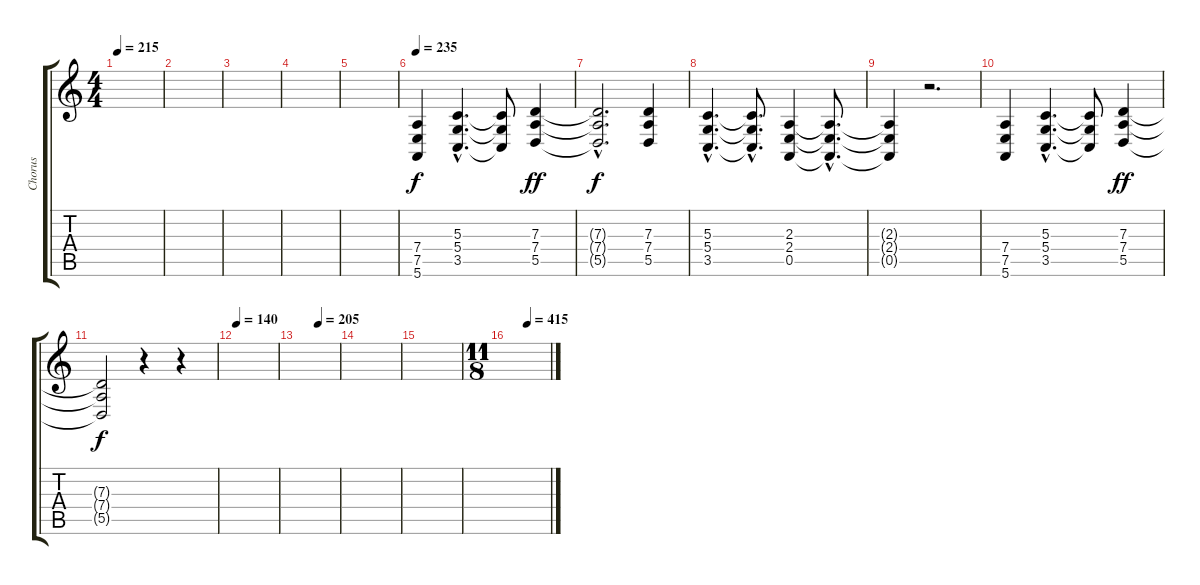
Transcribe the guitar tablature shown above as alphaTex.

\track ("Chorus" "Chorus") {instrument voiceoohs}
\staff {score tabs}
\tuning (E4 B3 G3 D3 A2 E2) {hide}
\ts (4 4)
\tempo 215
\clef g2
\ks c
|
|
|
|
|
\tempo 235
(7.4 7.5 5.6).4 (5.3{hac} 5.4{hac} 3.5{hac}).4{d} (5.3{t} 5.4{t} 3.5{t}).8 (7.3 7.4 5.5).4{dy ff} |
(7.3{hac t} 7.4{hac t} 5.5{hac t}).2{d dy f} (7.3 7.4 5.5).4 |
(5.3{hac} 5.4{hac} 3.5{hac}).4{d} (5.3{hac t} 5.4{hac t} 3.5{hac t}).8{d} (2.3 2.4 0.5).4 (2.3{hac t} 2.4{hac t} 0.5{hac t}).8{d} |
(2.3{t} 2.4{t} 0.5{t}).4 r.2{d} |
(7.4 7.5 5.6).4 (5.3{hac} 5.4{hac} 3.5{hac}).4{d} (5.3{t} 5.4{t} 3.5{t}).8 (7.3 7.4 5.5).4{dy ff} |
(7.3{t} 7.4{t} 5.5{t}).2{dy f} r.4 r.4 |
\tempo 140
|
\tempo (205 0.5)
|
|
|
\ts (11 8)
\tempo (415 0.45454545454545453)
